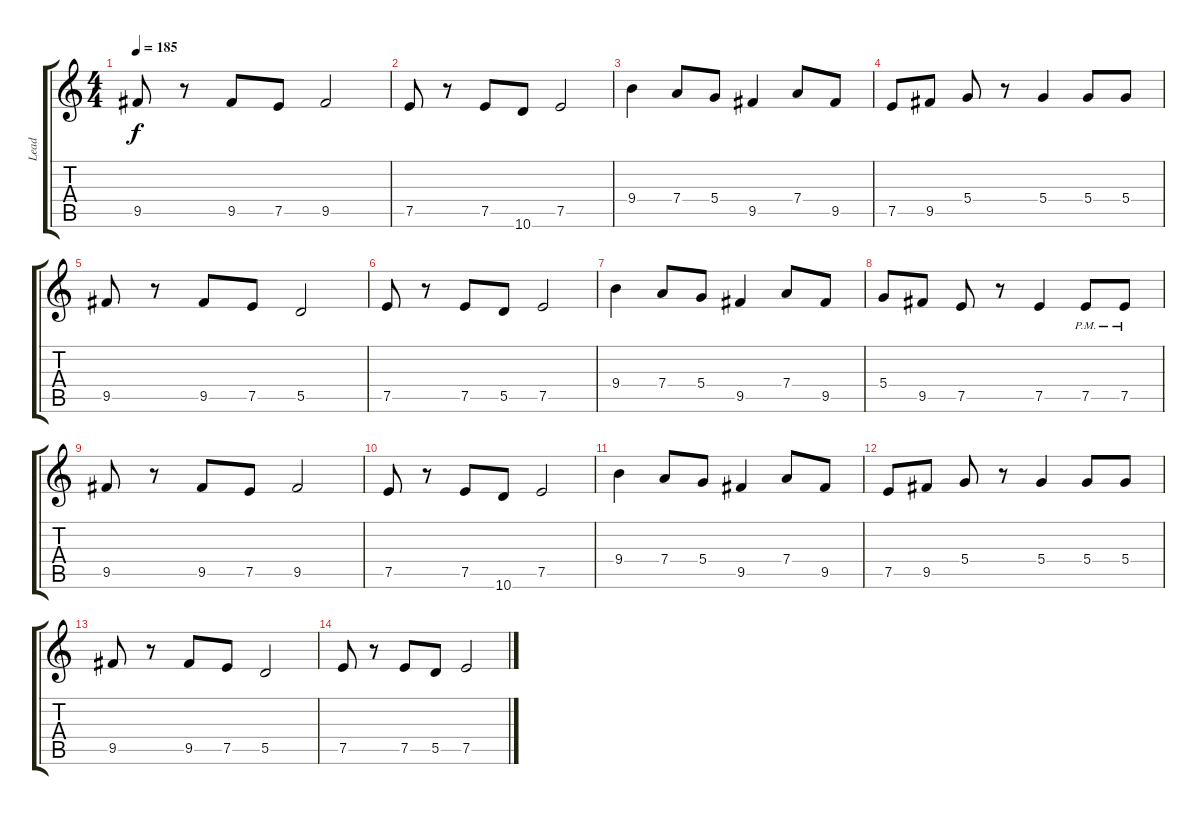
\track ("Lead" "Lead") {instrument distortionguitar}
\staff {score tabs}
\tuning (E4 B3 G3 D3 A2 E2) {hide}
\ts (4 4)
\tempo 185
\clef g2
\ks c
9.5.8{dy f} r.8 9.5.8 7.5.8 9.5.2 |
7.5.8 r.8 7.5.8 10.6.8 7.5.2 |
9.4.4 7.4.8 5.4.8 9.5.4 7.4.8 9.5.8 |
7.5.8 9.5.8 5.4.8 r.8 5.4.4 5.4.8 5.4.8 |
9.5.8 r.8 9.5.8 7.5.8 5.5.2 |
7.5.8 r.8 7.5.8 5.5.8 7.5.2 |
9.4.4 7.4.8 5.4.8 9.5.4 7.4.8 9.5.8 |
5.4.8 9.5.8 7.5.8 r.8 7.5.4 7.5{pm}.8 7.5{pm}.8 |
9.5.8 r.8 9.5.8 7.5.8 9.5.2 |
7.5.8 r.8 7.5.8 10.6.8 7.5.2 |
9.4.4 7.4.8 5.4.8 9.5.4 7.4.8 9.5.8 |
7.5.8 9.5.8 5.4.8 r.8 5.4.4 5.4.8 5.4.8 |
9.5.8 r.8 9.5.8 7.5.8 5.5.2 |
7.5.8 r.8 7.5.8 5.5.8 7.5.2
